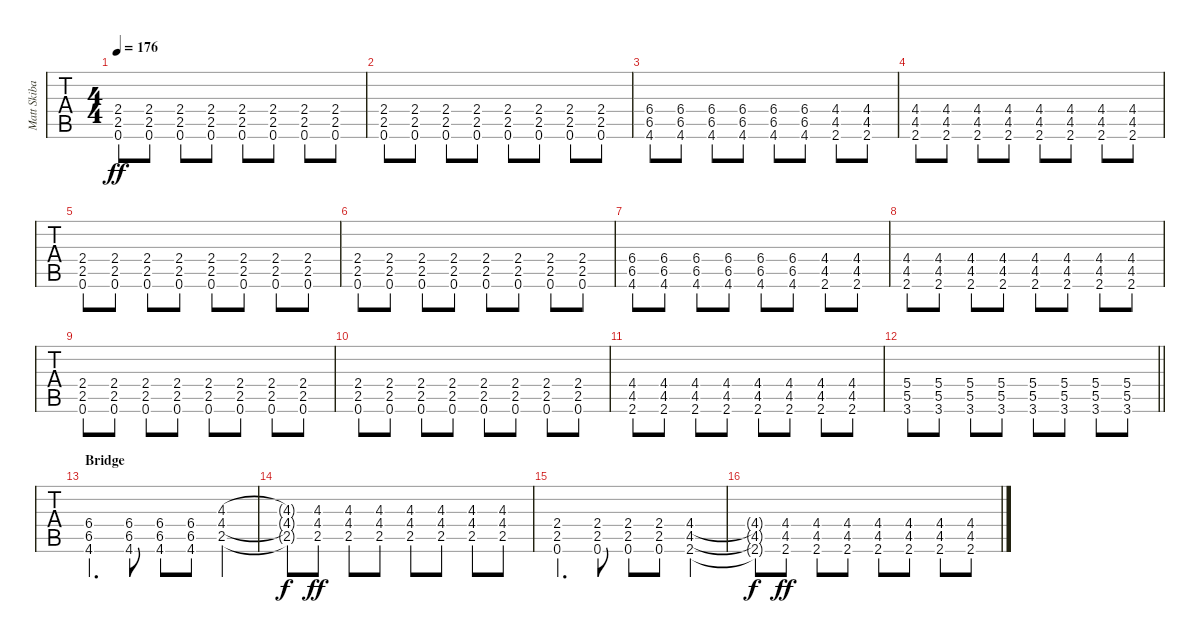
\track ("Matt Skiba - Guitar One - Left Channel" "Matt Skiba") {instrument distortionguitar}
\staff {tabs}
\tuning (E4 B3 G3 D3 A2 E2) {hide}
\ts (4 4)
\tempo 176
\clef g2
\ks b
(2.4 2.5 0.6).8{dy ff} (2.4 2.5 0.6).8 (2.4 2.5 0.6).8 (2.4 2.5 0.6).8 (2.4 2.5 0.6).8 (2.4 2.5 0.6).8 (2.4 2.5 0.6).8 (2.4 2.5 0.6).8 |
(2.4 2.5 0.6).8 (2.4 2.5 0.6).8 (2.4 2.5 0.6).8 (2.4 2.5 0.6).8 (2.4 2.5 0.6).8 (2.4 2.5 0.6).8 (2.4 2.5 0.6).8 (2.4 2.5 0.6).8 |
(6.4 6.5 4.6).8 (6.4 6.5 4.6).8 (6.4 6.5 4.6).8 (6.4 6.5 4.6).8 (6.4 6.5 4.6).8 (6.4 6.5 4.6).8 (4.4 4.5 2.6).8 (4.4 4.5 2.6).8 |
(4.4 4.5 2.6).8 (4.4 4.5 2.6).8 (4.4 4.5 2.6).8 (4.4 4.5 2.6).8 (4.4 4.5 2.6).8 (4.4 4.5 2.6).8 (4.4 4.5 2.6).8 (4.4 4.5 2.6).8 |
(2.4 2.5 0.6).8 (2.4 2.5 0.6).8 (2.4 2.5 0.6).8 (2.4 2.5 0.6).8 (2.4 2.5 0.6).8 (2.4 2.5 0.6).8 (2.4 2.5 0.6).8 (2.4 2.5 0.6).8 |
(2.4 2.5 0.6).8 (2.4 2.5 0.6).8 (2.4 2.5 0.6).8 (2.4 2.5 0.6).8 (2.4 2.5 0.6).8 (2.4 2.5 0.6).8 (2.4 2.5 0.6).8 (2.4 2.5 0.6).8 |
(6.4 6.5 4.6).8 (6.4 6.5 4.6).8 (6.4 6.5 4.6).8 (6.4 6.5 4.6).8 (6.4 6.5 4.6).8 (6.4 6.5 4.6).8 (4.4 4.5 2.6).8 (4.4 4.5 2.6).8 |
(4.4 4.5 2.6).8 (4.4 4.5 2.6).8 (4.4 4.5 2.6).8 (4.4 4.5 2.6).8 (4.4 4.5 2.6).8 (4.4 4.5 2.6).8 (4.4 4.5 2.6).8 (4.4 4.5 2.6).8 |
(2.4 2.5 0.6).8 (2.4 2.5 0.6).8 (2.4 2.5 0.6).8 (2.4 2.5 0.6).8 (2.4 2.5 0.6).8 (2.4 2.5 0.6).8 (2.4 2.5 0.6).8 (2.4 2.5 0.6).8 |
(2.4 2.5 0.6).8 (2.4 2.5 0.6).8 (2.4 2.5 0.6).8 (2.4 2.5 0.6).8 (2.4 2.5 0.6).8 (2.4 2.5 0.6).8 (2.4 2.5 0.6).8 (2.4 2.5 0.6).8 |
(4.4 4.5 2.6).8 (4.4 4.5 2.6).8 (4.4 4.5 2.6).8 (4.4 4.5 2.6).8 (4.4 4.5 2.6).8 (4.4 4.5 2.6).8 (4.4 4.5 2.6).8 (4.4 4.5 2.6).8 |
\barLineRight lightlight
(5.4 5.5 3.6).8 (5.4 5.5 3.6).8 (5.4 5.5 3.6).8 (5.4 5.5 3.6).8 (5.4 5.5 3.6).8 (5.4 5.5 3.6).8 (5.4 5.5 3.6).8 (5.4 5.5 3.6).8 |
\section ("" "Bridge")
(6.4 6.5 4.6).4{d} (6.4 6.5 4.6).8 (6.4 6.5 4.6).8 (6.4 6.5 4.6).8 (4.3 4.4 2.5).4 |
(4.3{t} 4.4{t} 2.5{t}).8{dy f} (4.3 4.4 2.5).8{dy ff} (4.3 4.4 2.5).8 (4.3 4.4 2.5).8 (4.3 4.4 2.5).8 (4.3 4.4 2.5).8 (4.3 4.4 2.5).8 (4.3 4.4 2.5).8 |
(2.4 2.5 0.6).4{d} (2.4 2.5 0.6).8 (2.4 2.5 0.6).8 (2.4 2.5 0.6).8 (4.4 4.5 2.6).4 |
(4.4{t} 4.5{t} 2.6{t}).8{dy f} (4.4 4.5 2.6).8{dy ff} (4.4 4.5 2.6).8 (4.4 4.5 2.6).8 (4.4 4.5 2.6).8 (4.4 4.5 2.6).8 (4.4 4.5 2.6).8 (4.4 4.5 2.6).8
